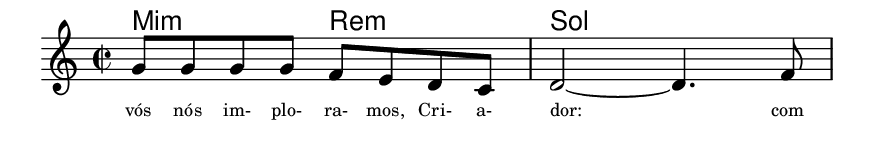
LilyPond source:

\version "2.20.0"
#(set! paper-alist (cons '("linha" . (cons (* 148 mm) (* 25 mm))) paper-alist))

\paper {
  #(set-paper-size "linha")
  ragged-right = ##f
}

\language "portugues"


harmonia = \chordmode {
%harmonia
  mi2:m re:m sol1
%/harmonia
}
melodia = \fixed do' {
    \key do \major
    \time 2/2
%recitação
  sol8 sol sol sol fa mi re do
  re2~ re4. fa8
%/recitação
}
letra = \lyricmode {
    \teeny
    vós nós im- plo- ra- mos, Cri- a- dor:
    com
    %\tweak self-alignment-X #-1 \markup{\bold{dei}-me por pie-}
    %\tweak self-alignment-X #-1 \markup{\bold{da}de e escu-}
    %\tweak self-alignment-X #-1 \markup{\bold{tai} minha ora-}
    %\tweak self-alignment-X #-1 \markup{\bold{ção!}}
}

\book {
  \paper {
      indent = 0\mm
      scoreTitleMarkup = \markup {
          %\with-color #red
          \fromproperty #'header:piece
      }
  }
  \header {
    %piece = "Ant. 1"
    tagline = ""
  }
  \score {
    <<
      \new ChordNames {
        \set chordChanges = ##t
		\set noChordSymbol = ""
        \harmonia
      }
      \new Voice = "canto" { \melodia }
      \new Lyrics \lyricsto "canto" \letra
    >>
  }
}
